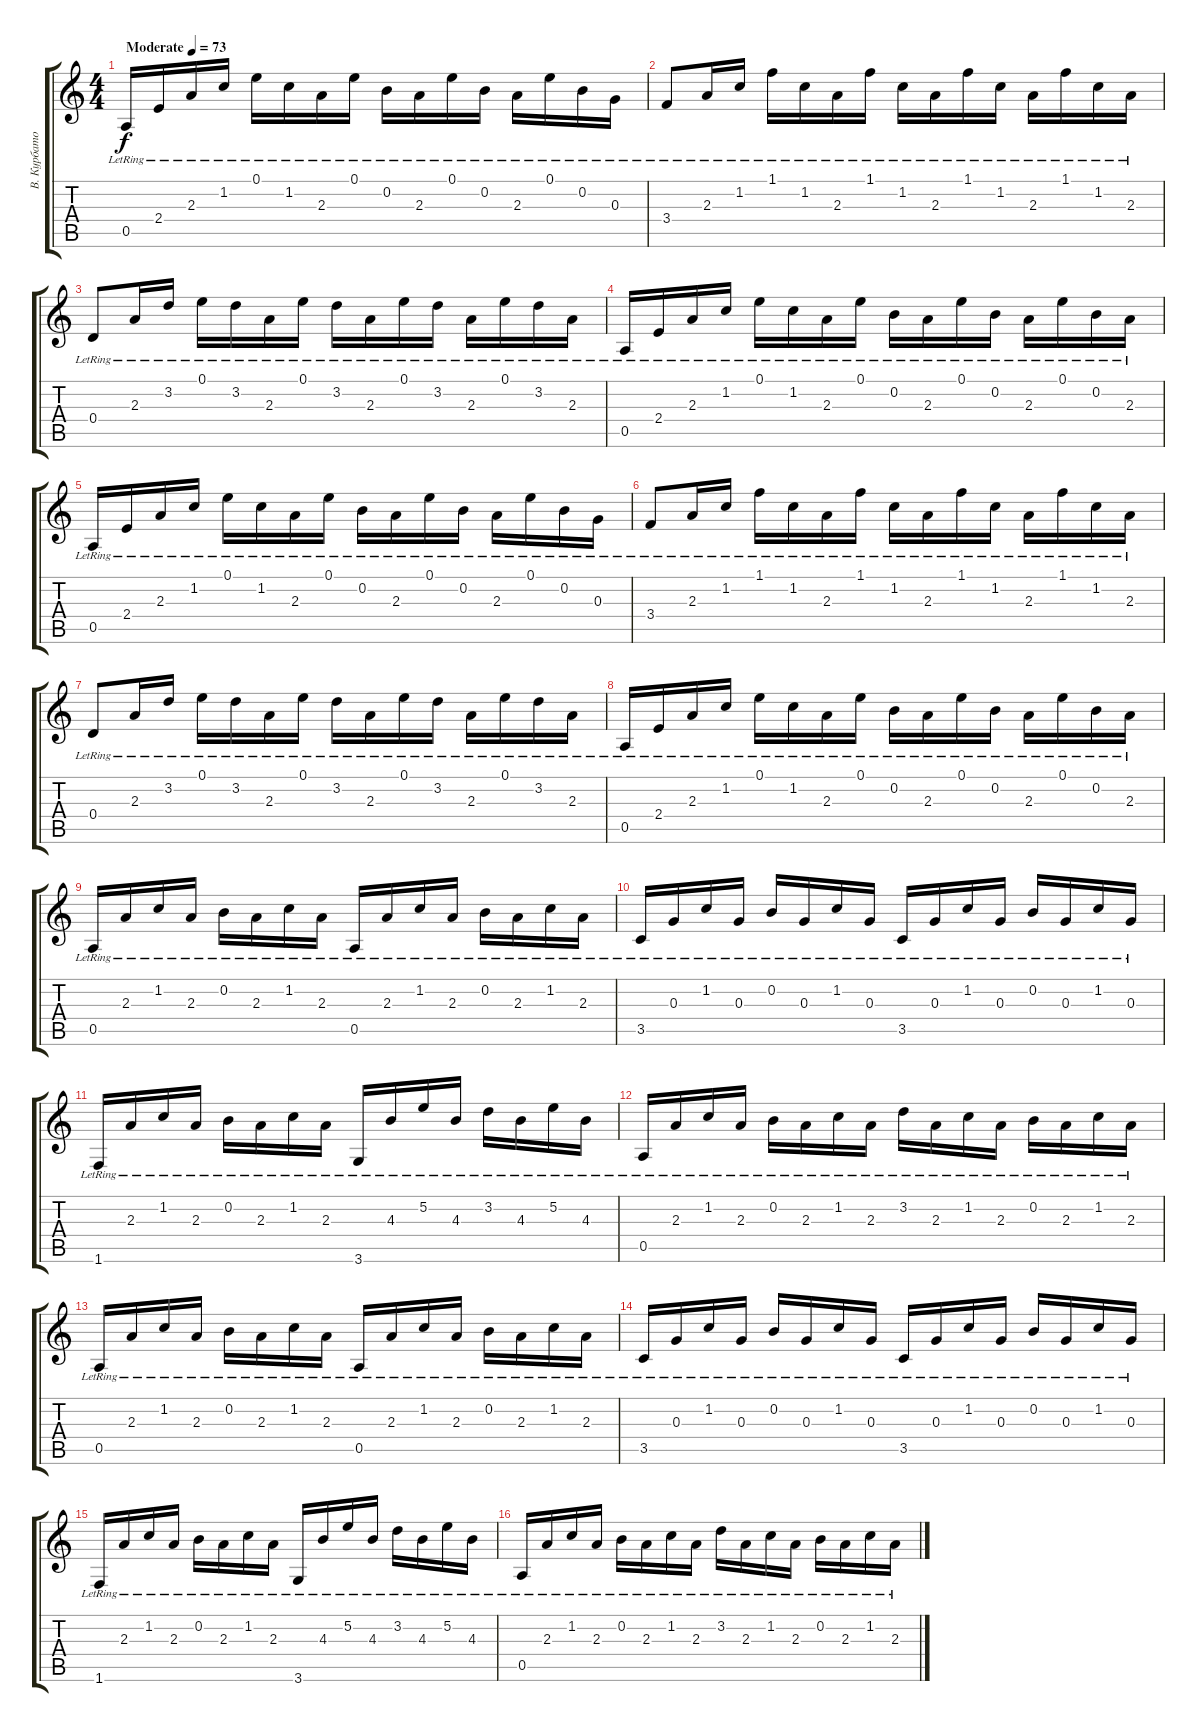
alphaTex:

\track ("В. Курбатов" "В. Курбато") {instrument acousticguitarsteel}
\staff {score tabs}
\tuning (E4 B3 G3 D3 A2 E2) {hide}
\ts (4 4)
\tempo (73 "Moderate")
\clef g2
\ks c
0.5{lr}.16{dy f instrument acousticguitarsteel} 2.4{lr}.16 2.3{lr}.16 1.2{lr}.16 0.1{lr}.16 1.2{lr}.16 2.3{lr}.16 0.1{lr}.16 0.2{lr}.16 2.3{lr}.16 0.1{lr}.16 0.2{lr}.16 2.3{lr}.16 0.1{lr}.16 0.2{lr}.16 0.3{lr}.16 |
3.4{lr}.8 2.3{lr}.16 1.2{lr}.16 1.1{lr}.16 1.2{lr}.16 2.3{lr}.16 1.1{lr}.16 1.2{lr}.16 2.3{lr}.16 1.1{lr}.16 1.2{lr}.16 2.3{lr}.16 1.1{lr}.16 1.2{lr}.16 2.3{lr}.16 |
0.4{lr}.8 2.3{lr}.16 3.2{lr}.16 0.1{lr}.16 3.2{lr}.16 2.3{lr}.16 0.1{lr}.16 3.2{lr}.16 2.3{lr}.16 0.1{lr}.16 3.2{lr}.16 2.3{lr}.16 0.1{lr}.16 3.2{lr}.16 2.3{lr}.16 |
0.5{lr}.16 2.4{lr}.16 2.3{lr}.16 1.2{lr}.16 0.1{lr}.16 1.2{lr}.16 2.3{lr}.16 0.1{lr}.16 0.2{lr}.16 2.3{lr}.16 0.1{lr}.16 0.2{lr}.16 2.3{lr}.16 0.1{lr}.16 0.2{lr}.16 2.3{lr}.16 |
0.5{lr}.16 2.4{lr}.16 2.3{lr}.16 1.2{lr}.16 0.1{lr}.16 1.2{lr}.16 2.3{lr}.16 0.1{lr}.16 0.2{lr}.16 2.3{lr}.16 0.1{lr}.16 0.2{lr}.16 2.3{lr}.16 0.1{lr}.16 0.2{lr}.16 0.3{lr}.16 |
3.4{lr}.8 2.3{lr}.16 1.2{lr}.16 1.1{lr}.16 1.2{lr}.16 2.3{lr}.16 1.1{lr}.16 1.2{lr}.16 2.3{lr}.16 1.1{lr}.16 1.2{lr}.16 2.3{lr}.16 1.1{lr}.16 1.2{lr}.16 2.3{lr}.16 |
0.4{lr}.8 2.3{lr}.16 3.2{lr}.16 0.1{lr}.16 3.2{lr}.16 2.3{lr}.16 0.1{lr}.16 3.2{lr}.16 2.3{lr}.16 0.1{lr}.16 3.2{lr}.16 2.3{lr}.16 0.1{lr}.16 3.2{lr}.16 2.3{lr}.16 |
0.5{lr}.16 2.4{lr}.16 2.3{lr}.16 1.2{lr}.16 0.1{lr}.16 1.2{lr}.16 2.3{lr}.16 0.1{lr}.16 0.2{lr}.16 2.3{lr}.16 0.1{lr}.16 0.2{lr}.16 2.3{lr}.16 0.1{lr}.16 0.2{lr}.16 2.3{lr}.16 |
0.5{lr}.16 2.3{lr}.16 1.2{lr}.16 2.3{lr}.16 0.2{lr}.16 2.3{lr}.16 1.2{lr}.16 2.3{lr}.16 0.5{lr}.16 2.3{lr}.16 1.2{lr}.16 2.3{lr}.16 0.2{lr}.16 2.3{lr}.16 1.2{lr}.16 2.3{lr}.16 |
3.5{lr}.16 0.3{lr}.16 1.2{lr}.16 0.3{lr}.16 0.2{lr}.16 0.3{lr}.16 1.2{lr}.16 0.3{lr}.16 3.5{lr}.16 0.3{lr}.16 1.2{lr}.16 0.3{lr}.16 0.2{lr}.16 0.3{lr}.16 1.2{lr}.16 0.3{lr}.16 |
1.6{lr}.16 2.3{lr}.16 1.2{lr}.16 2.3{lr}.16 0.2{lr}.16 2.3{lr}.16 1.2{lr}.16 2.3{lr}.16 3.6{lr}.16 4.3{lr}.16 5.2{lr}.16 4.3{lr}.16 3.2{lr}.16 4.3{lr}.16 5.2{lr}.16 4.3{lr}.16 |
0.5{lr}.16 2.3{lr}.16 1.2{lr}.16 2.3{lr}.16 0.2{lr}.16 2.3{lr}.16 1.2{lr}.16 2.3{lr}.16 3.2{lr}.16 2.3{lr}.16 1.2{lr}.16 2.3{lr}.16 0.2{lr}.16 2.3{lr}.16 1.2{lr}.16 2.3{lr}.16 |
0.5{lr}.16 2.3{lr}.16 1.2{lr}.16 2.3{lr}.16 0.2{lr}.16 2.3{lr}.16 1.2{lr}.16 2.3{lr}.16 0.5{lr}.16 2.3{lr}.16 1.2{lr}.16 2.3{lr}.16 0.2{lr}.16 2.3{lr}.16 1.2{lr}.16 2.3{lr}.16 |
3.5{lr}.16 0.3{lr}.16 1.2{lr}.16 0.3{lr}.16 0.2{lr}.16 0.3{lr}.16 1.2{lr}.16 0.3{lr}.16 3.5{lr}.16 0.3{lr}.16 1.2{lr}.16 0.3{lr}.16 0.2{lr}.16 0.3{lr}.16 1.2{lr}.16 0.3{lr}.16 |
1.6{lr}.16 2.3{lr}.16 1.2{lr}.16 2.3{lr}.16 0.2{lr}.16 2.3{lr}.16 1.2{lr}.16 2.3{lr}.16 3.6{lr}.16 4.3{lr}.16 5.2{lr}.16 4.3{lr}.16 3.2{lr}.16 4.3{lr}.16 5.2{lr}.16 4.3{lr}.16 |
0.5{lr}.16 2.3{lr}.16 1.2{lr}.16 2.3{lr}.16 0.2{lr}.16 2.3{lr}.16 1.2{lr}.16 2.3{lr}.16 3.2{lr}.16 2.3{lr}.16 1.2{lr}.16 2.3{lr}.16 0.2{lr}.16 2.3{lr}.16 1.2{lr}.16 2.3{lr}.16
